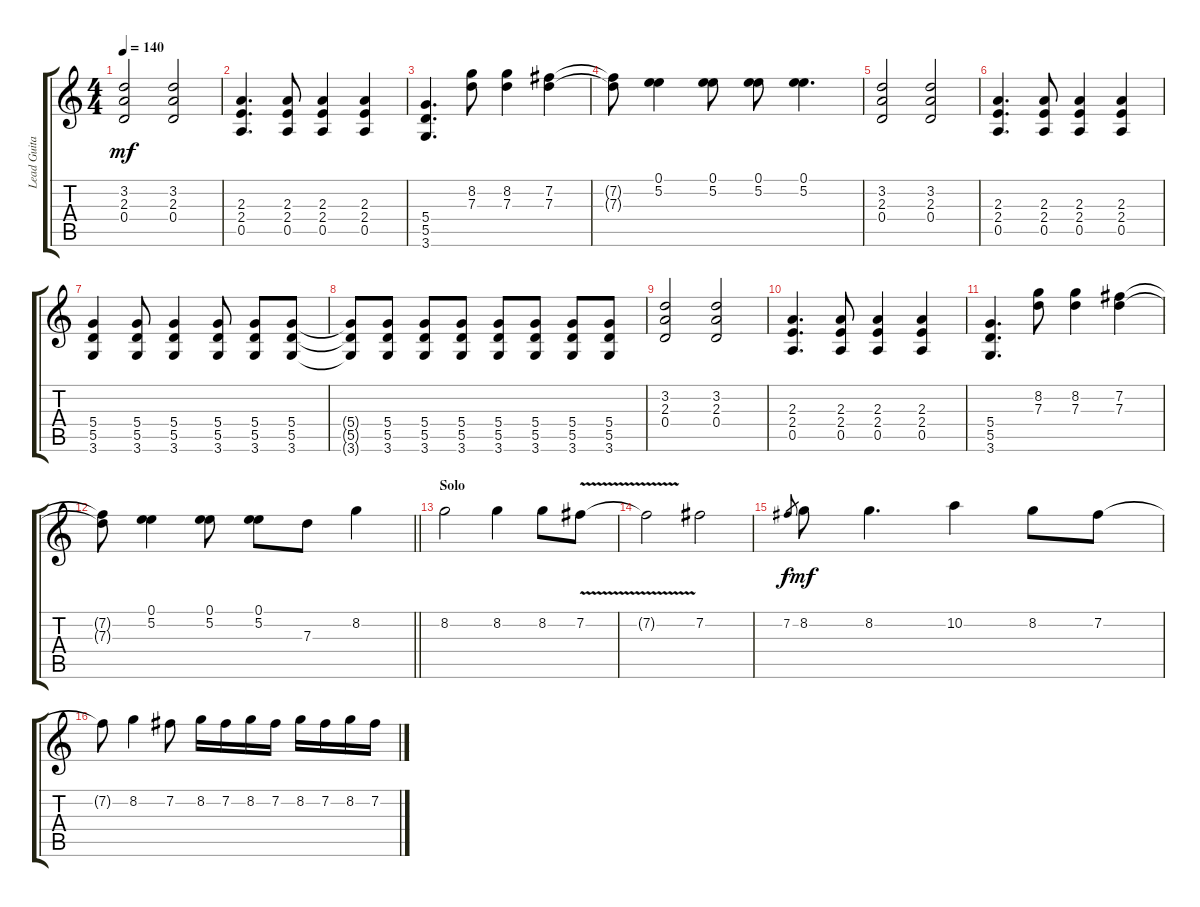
\track ("Lead Guitar" "Lead Guita") {instrument distortionguitar}
\staff {score tabs}
\tuning (E4 B3 G3 D3 A2 E2) {hide}
\ts (4 4)
\tempo 140
\clef g2
\ks c
(3.2 2.3 0.4).2{dy mf} (3.2 2.3 0.4).2 |
(2.3 2.4 0.5).4{d} (2.3 2.4 0.5).8 (2.3 2.4 0.5).4 (2.3 2.4 0.5).4 |
(5.4 5.5 3.6).4{d} (8.2 7.3).8 (8.2 7.3).4 (7.2 7.3).4 |
(7.2{t} 7.3{t}).8 (0.1 5.2).4 (0.1 5.2).8 (0.1 5.2).8 (0.1 5.2).4{d} |
(3.2 2.3 0.4).2 (3.2 2.3 0.4).2 |
(2.3 2.4 0.5).4{d} (2.3 2.4 0.5).8 (2.3 2.4 0.5).4 (2.3 2.4 0.5).4 |
(5.4 5.5 3.6).4 (5.4 5.5 3.6).8 (5.4 5.5 3.6).4 (5.4 5.5 3.6).8 (5.4 5.5 3.6).8 (5.4 5.5 3.6).8 |
(5.4{t} 5.5{t} 3.6{t}).8 (5.4 5.5 3.6).8 (5.4 5.5 3.6).8 (5.4 5.5 3.6).8 (5.4 5.5 3.6).8 (5.4 5.5 3.6).8 (5.4 5.5 3.6).8 (5.4 5.5 3.6).8 |
(3.2 2.3 0.4).2 (3.2 2.3 0.4).2 |
(2.3 2.4 0.5).4{d} (2.3 2.4 0.5).8 (2.3 2.4 0.5).4 (2.3 2.4 0.5).4 |
(5.4 5.5 3.6).4{d} (8.2 7.3).8 (8.2 7.3).4 (7.2 7.3).4 |
\barLineRight lightlight
(7.2{t} 7.3{t}).8 (0.1 5.2).4 (0.1 5.2).8 (0.1 5.2).8 7.3.8 8.2.4 |
\section ("" "Solo")
8.2.2 8.2.4 8.2.8 7.2{v}.8 |
7.2{t}.2 7.2.2 |
7.2.8{gr dy f} 8.2.8{dy mf} 8.2.4{d} 10.2.4 8.2.8 7.2.8 |
7.2{t}.8 8.2.4 7.2.8 8.2.16 7.2.16 8.2.16 7.2.16 8.2.16 7.2.16 8.2.16 7.2.16
